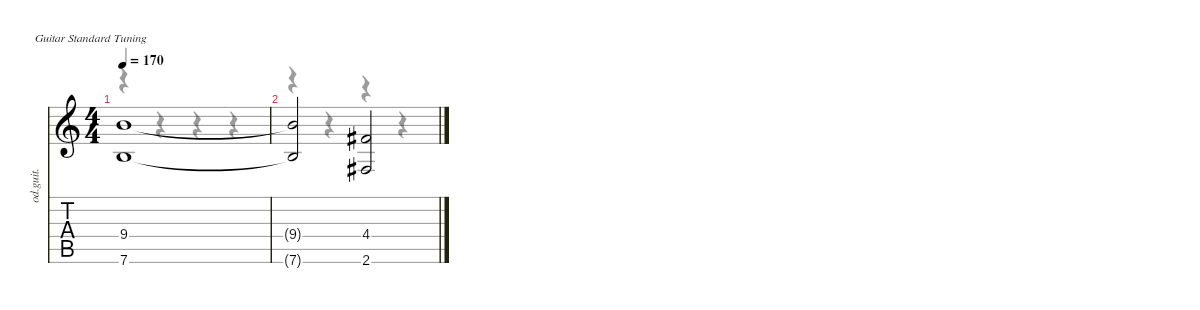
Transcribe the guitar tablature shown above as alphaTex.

\defaultSystemsLayout 4
\hideDynamics
\bracketExtendMode nobrackets
\otherSystemsTrackNameOrientation horizontal
\track ("Gtr OD" "od.guit.") {instrument overdrivenguitar}
\staff {score tabs}
\tuning (E4 B3 G3 D3 A2 E2)
\voice
\ts (4 4)
\tempo 170
\clef g2
\ks c
(9.4 7.6).1{dy f beam Up} |
(9.4{t} 7.6{t}).2{beam Up} (4.4{acc #} 2.6{acc #}).2{beam Up}
\voice
\clef g2
\ottava regular
\simile none
\ks c
r.4{dy mf beam Down} r.4{beam Down} r.4{beam Down} r.4{beam Down} |
r.4{beam Down} r.4{beam Down} r.4{beam Down} r.4{beam Down}
